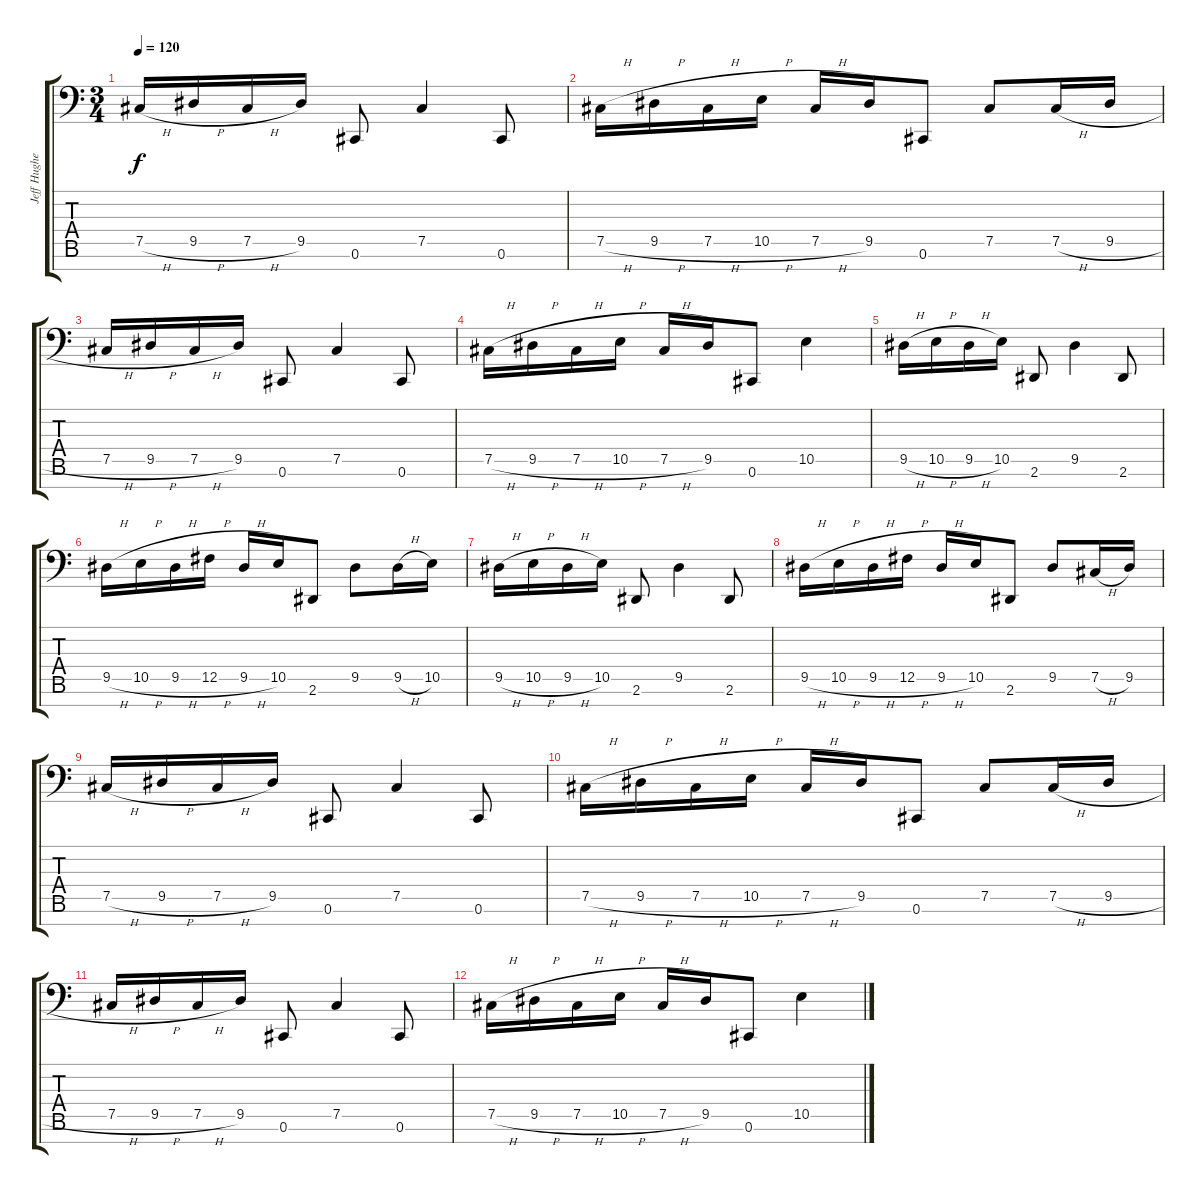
\track ("Jeff Hughell" "Jeff Hughe") {instrument electricbassfinger}
\staff {score tabs}
\tuning (Db3 Ab2 E2 B1 Gb1 Db1 Ab0) {hide}
\ts (3 4)
\tempo 120
\clef f4
\ks c
7.5{h}.16{dy f} 9.5{h}.16 7.5{h}.16 9.5.16 0.6.8 7.5.4 0.6.8 |
7.5{h}.16 9.5{h}.16 7.5{h}.16 10.5{h}.16 7.5{h}.16 9.5.16 0.6.8 7.5.8 7.5{h}.16 9.5{h}.16 |
7.5{h}.16 9.5{h}.16 7.5{h}.16 9.5.16 0.6.8 7.5.4 0.6.8 |
7.5{h}.16 9.5{h}.16 7.5{h}.16 10.5{h}.16 7.5{h}.16 9.5.16 0.6.8 10.5.4 |
9.5{h}.16 10.5{h}.16 9.5{h}.16 10.5.16 2.6.8 9.5.4 2.6.8 |
9.5{h}.16 10.5{h}.16 9.5{h}.16 12.5{h}.16 9.5{h}.16 10.5.16 2.6.8 9.5.8 9.5{h}.16 10.5.16 |
9.5{h}.16 10.5{h}.16 9.5{h}.16 10.5.16 2.6.8 9.5.4 2.6.8 |
9.5{h}.16 10.5{h}.16 9.5{h}.16 12.5{h}.16 9.5{h}.16 10.5.16 2.6.8 9.5.8 7.5{h}.16 9.5.16 |
7.5{h}.16 9.5{h}.16 7.5{h}.16 9.5.16 0.6.8 7.5.4 0.6.8 |
7.5{h}.16 9.5{h}.16 7.5{h}.16 10.5{h}.16 7.5{h}.16 9.5.16 0.6.8 7.5.8 7.5{h}.16 9.5{h}.16 |
7.5{h}.16 9.5{h}.16 7.5{h}.16 9.5.16 0.6.8 7.5.4 0.6.8 |
7.5{h}.16 9.5{h}.16 7.5{h}.16 10.5{h}.16 7.5{h}.16 9.5.16 0.6.8 10.5.4
